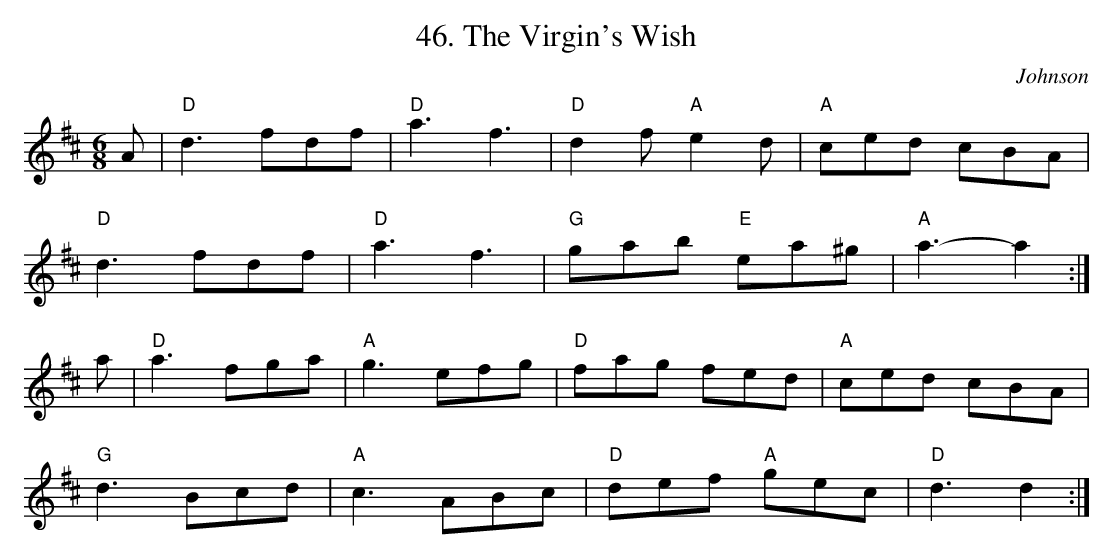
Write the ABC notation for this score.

X:1
T:46. The Virgin's Wish
C:Johnson
L:1/8
M:6/8
K:D
 A | "D"d3 fdf | "D"a3 f3 | "D"d2 f "A"e2 d | "A"ced cBA |$ "D"d3 fdf | "D"a3 f3 | "G"gab "E"ea^g | %8
 "A"a3- a2  :|$  a | "D"a3 fga | "A"g3 efg | "D"fag fed | "A"ced cBA |$ "G"d3 Bcd | "A"c3 ABc | "D"def "A"gec | "D"d3 d2 :| %18
